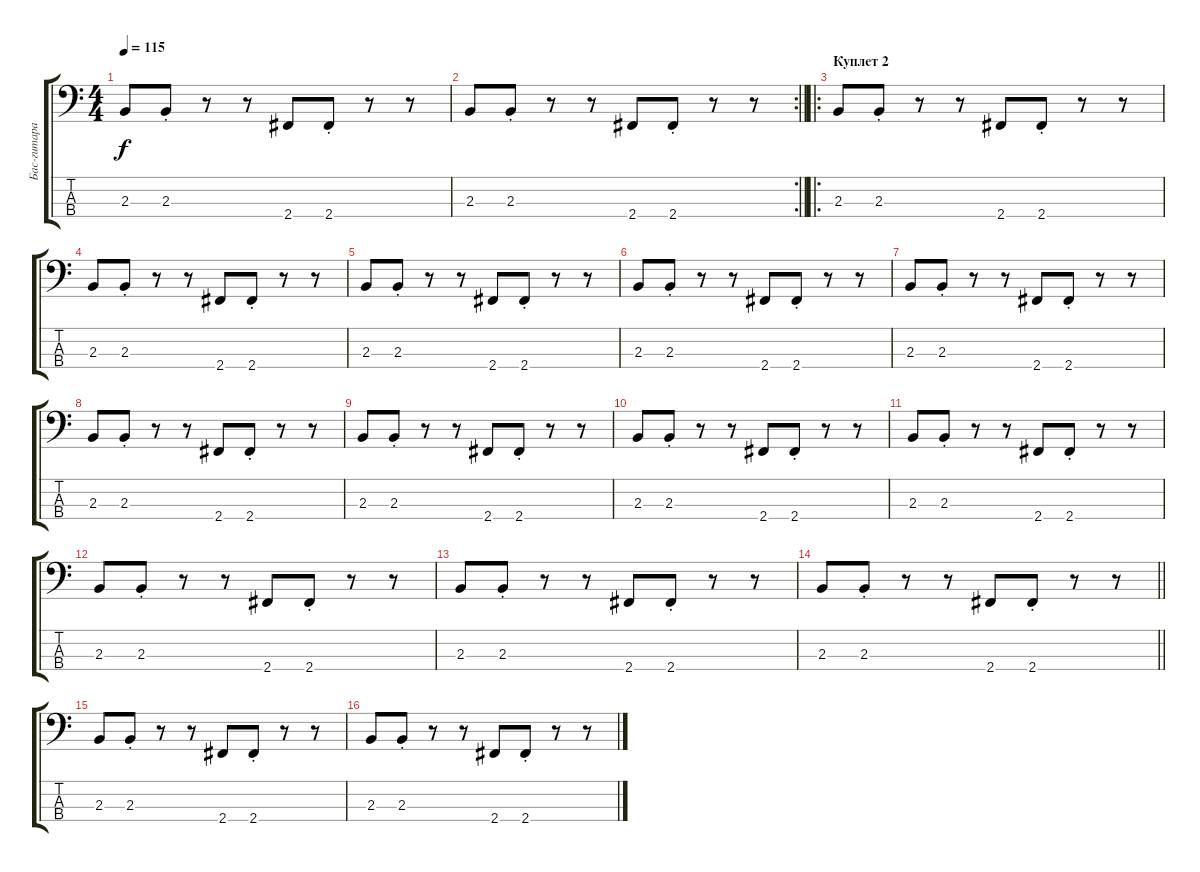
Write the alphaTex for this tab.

\track ("Бас-гитара" "Бас-гитара") {instrument electricbassfinger}
\staff {score tabs}
\tuning (G2 D2 A1 E1) {hide}
\ts (4 4)
\tempo 115
\clef f4
\ks c
2.3.8{dy f} 2.3{st}.8 r.8 r.8 2.4.8 2.4{st}.8 r.8 r.8 |
\rc 2
\barLineRight lightlight
2.3.8 2.3{st}.8 r.8 r.8 2.4.8 2.4{st}.8 r.8 r.8 |
\ro
\section ("" "Куплет 2")
2.3.8 2.3{st}.8 r.8 r.8 2.4.8 2.4{st}.8 r.8 r.8 |
2.3.8 2.3{st}.8 r.8 r.8 2.4.8 2.4{st}.8 r.8 r.8 |
2.3.8 2.3{st}.8 r.8 r.8 2.4.8 2.4{st}.8 r.8 r.8 |
2.3.8 2.3{st}.8 r.8 r.8 2.4.8 2.4{st}.8 r.8 r.8 |
2.3.8 2.3{st}.8 r.8 r.8 2.4.8 2.4{st}.8 r.8 r.8 |
2.3.8 2.3{st}.8 r.8 r.8 2.4.8 2.4{st}.8 r.8 r.8 |
2.3.8 2.3{st}.8 r.8 r.8 2.4.8 2.4{st}.8 r.8 r.8 |
2.3.8 2.3{st}.8 r.8 r.8 2.4.8 2.4{st}.8 r.8 r.8 |
2.3.8 2.3{st}.8 r.8 r.8 2.4.8 2.4{st}.8 r.8 r.8 |
2.3.8 2.3{st}.8 r.8 r.8 2.4.8 2.4{st}.8 r.8 r.8 |
2.3.8 2.3{st}.8 r.8 r.8 2.4.8 2.4{st}.8 r.8 r.8 |
\barLineRight lightlight
2.3.8 2.3{st}.8 r.8 r.8 2.4.8 2.4{st}.8 r.8 r.8 |
2.3.8 2.3{st}.8 r.8 r.8 2.4.8 2.4{st}.8 r.8 r.8 |
2.3.8 2.3{st}.8 r.8 r.8 2.4.8 2.4{st}.8 r.8 r.8
